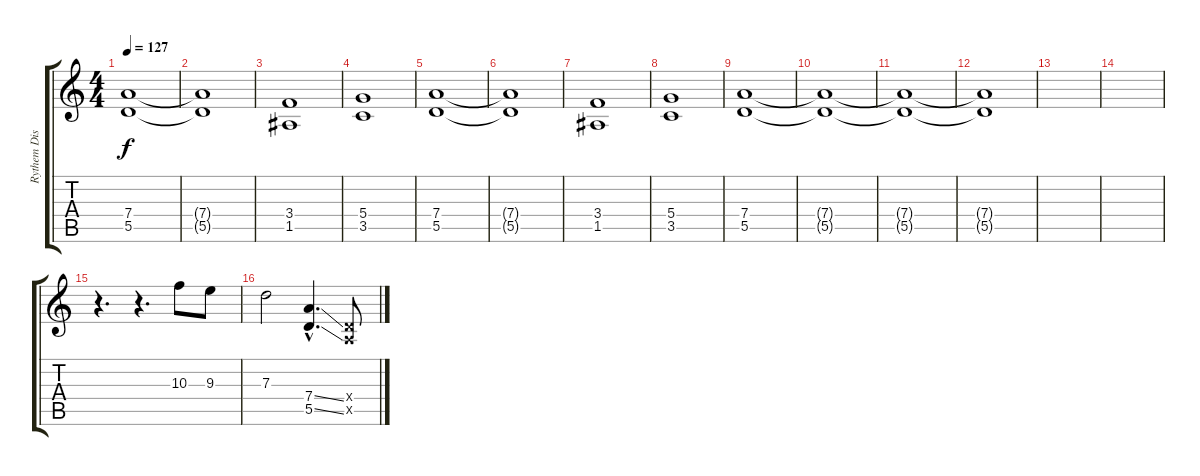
\track ("Rythem Distortion" "Rythem Dis") {instrument distortionguitar}
\staff {score tabs}
\tuning (E4 B3 G3 D3 A2 E2) {hide}
\ts (4 4)
\tempo 127
\clef g2
\ks c
(7.4 5.5).1{dy f} |
(7.4{t} 5.5{t}).1 |
(3.4 1.5).1 |
(5.4 3.5).1 |
(7.4 5.5).1 |
(7.4{t} 5.5{t}).1 |
(3.4 1.5).1 |
(5.4 3.5).1 |
(7.4 5.5).1{volume 0} |
(7.4{t} 5.5{t}).1 |
(7.4{t} 5.5{t}).1 |
(7.4{t} 5.5{t}).1 |
|
|
r.4{d volume 14} r.4{d} 10.3.8 9.3.8 |
7.3.2 (7.4{ss hac} 5.5{ss hac}).4{d} (0.4{x} 0.5{x}).8
